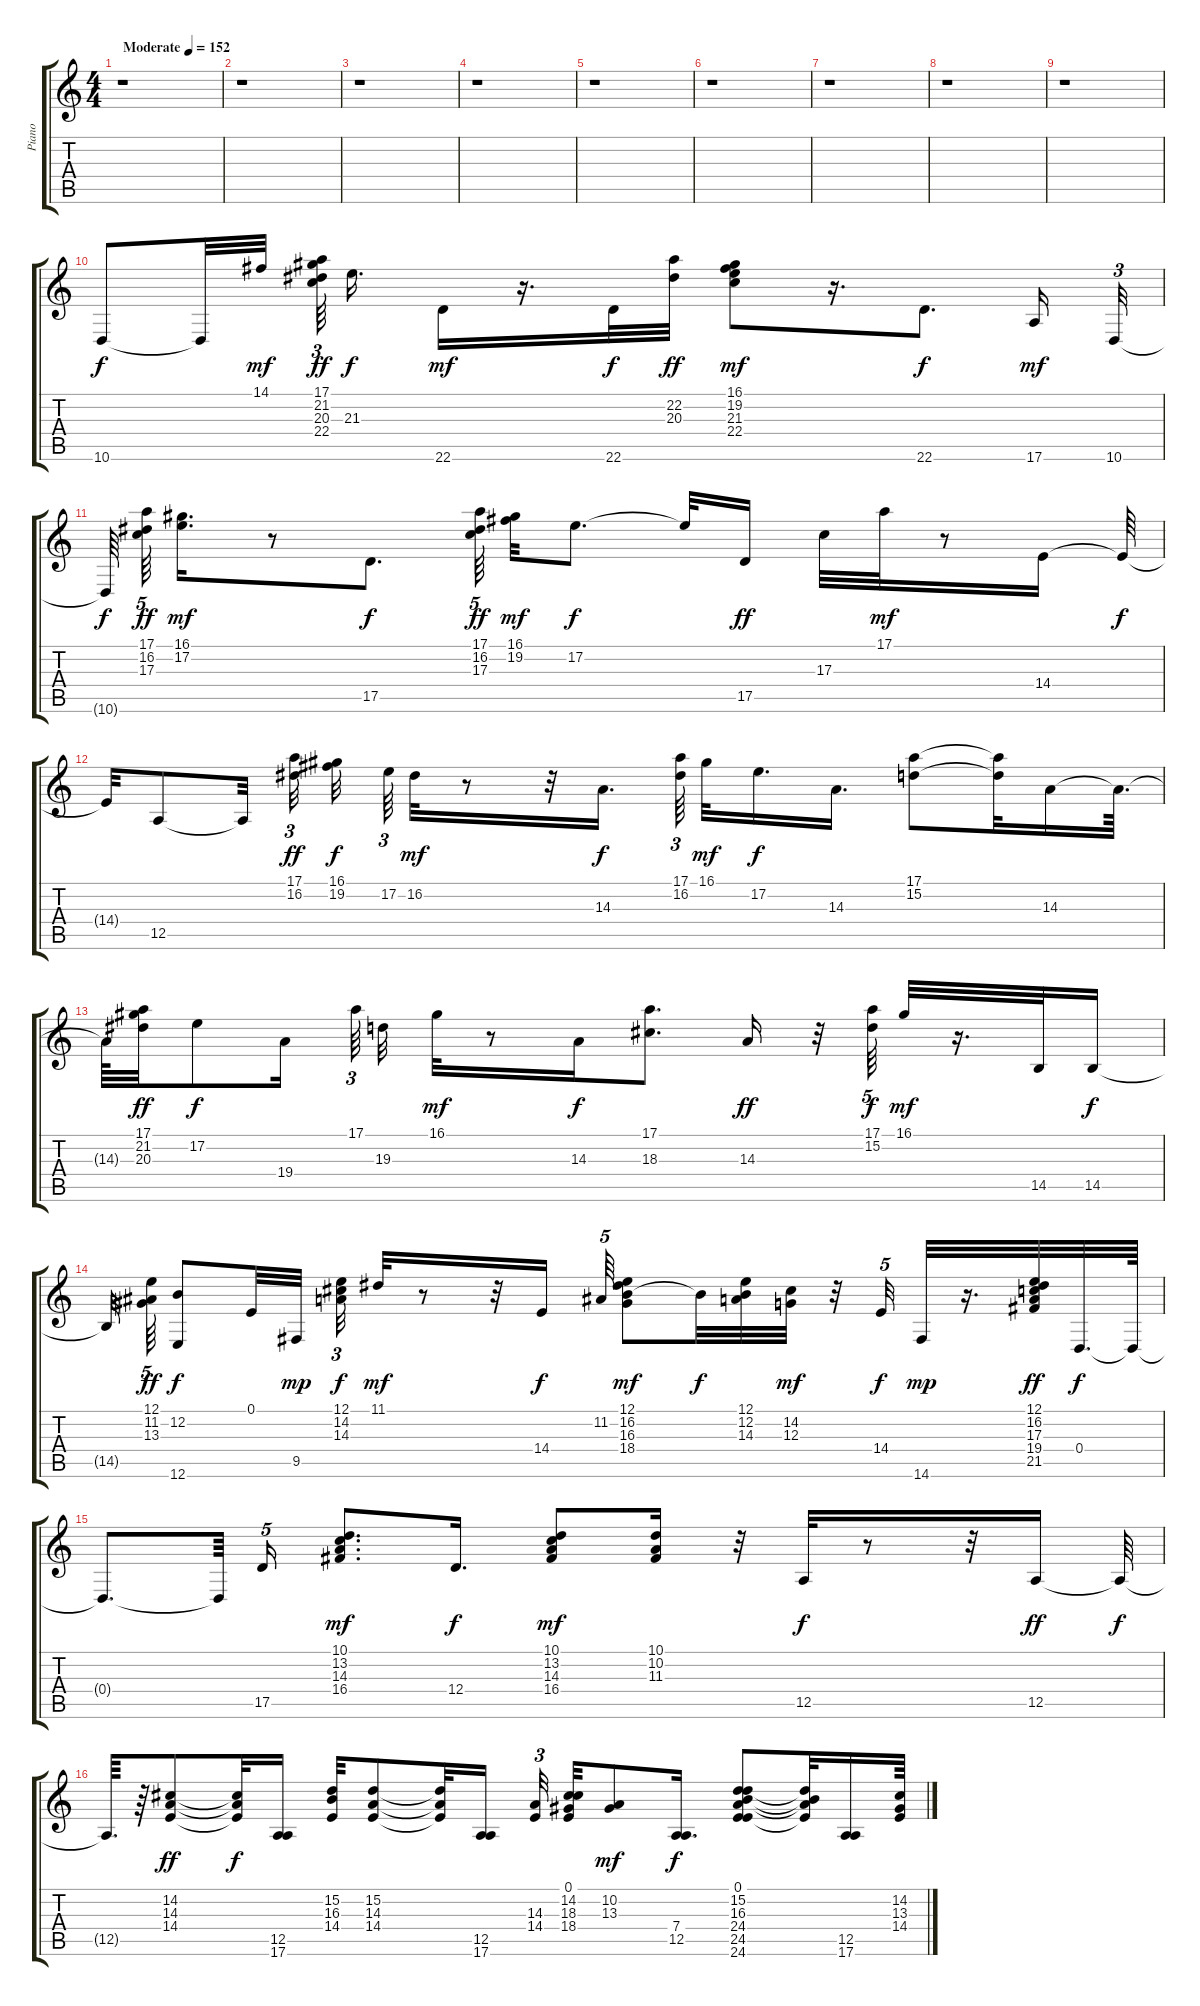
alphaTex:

\track ("Piano" "Piano") {instrument acousticgrandpiano}
\staff {score tabs}
\tuning (E4 B3 G3 D3 A2 E2) {hide}
\ts (4 4)
\tempo (152 "Moderate")
\clef g2
\ks c
r.1{dy f instrument acousticgrandpiano} |
r.1 |
r.1 |
r.1 |
r.1 |
r.1 |
r.1 |
r.1 |
r.1 |
10.6.8 10.6{t}.32 14.1.32{dy mf beam splitsecondary} (17.1 21.2 20.3 22.4).64{tu (3 2) dy ff} 21.3.16{d dy f} 22.6.16{dy mf} r.16{d} 22.6.32{dy f} (22.2 20.3).32{dy ff} (16.1 19.2 21.3 22.4).8{dy mf} r.16{d} 22.6.8{d dy f} 17.6.16{dy mf} 10.6.32{tu (3 2)} |
10.6{t}.64{dy f beam splitsecondary} (17.1 16.2 17.3).64{tu (5 4) dy ff} (16.1 17.2).16{d dy mf} r.8 17.5.8{d dy f} (17.1 16.2 17.3).64{tu (5 4) dy ff beam splitsecondary} (16.1 19.2).32{dy mf} 17.2.8{d dy f} 17.2{t}.32 17.5.16{dy ff} 17.3.32 17.1.32{dy mf} r.8 14.4.16 14.4{t}.64{dy f} |
14.4{t}.32 12.5.8 12.5{t}.32{beam splitsecondary} (17.1 16.2).32{tu (3 2) dy ff beam splitsecondary} (16.1 19.2).32{dy f} 17.2.64{tu (3 2)} 16.2.32{dy mf} r.8 r.32 14.3.16{d dy f} (17.1 16.2).64{tu (3 2) beam splitsecondary} 16.1.32{dy mf} 17.2.16{d dy f} 14.3.16{d} (17.1 15.2).8 (17.1{t} 15.2{t}).32 14.3.16 14.3{t}.64{d} |
14.3{t}.64 (17.1 21.2 20.3).32{dy ff} 17.2.8{dy f} 19.4.16{beam splitsecondary} 17.1.64{tu (3 2)} 19.3.32 16.1.32{dy mf} r.8 14.3.16{dy f} (17.1 18.3).8{d} 14.3.16{dy ff} r.32 (17.1 15.2).64{tu (5 4) dy f} 16.1.32{dy mf} r.16{d} 14.5.32 14.5.16{dy f} |
14.5{t}.32{beam splitsecondary} (12.1 11.2 13.3).64{tu (5 4) dy ff} (12.2 12.6).8{dy f} 0.1.32 9.5.32{dy mp beam splitsecondary} (12.1 14.2 14.3).32{tu (3 2) dy f} 11.1.32{dy mf} r.8 r.32 14.4.16{dy f} 11.2.64{tu (5 4)} (12.1 16.2 16.3 18.4).8{dy mf} 16.3{t}.32{dy f} (12.1 12.2 14.3).32 (14.2 12.3).32{dy mf} r.32 14.4.32{tu (5 4) dy f} 14.6.32{dy mp} r.16{d} (12.1 16.2 17.3 19.4 21.5).32{dy ff} 0.4.32{d dy f} 0.4{t}.64 |
0.4{t}.8{d} 0.4{t}.64{beam splitsecondary} 17.5.16{tu (5 4)} (10.1 13.2 14.3 16.4).8{d dy mf} 12.4.16{d dy f} (10.1 13.2 14.3 16.4).8{dy mf} (10.1 10.2 11.3).16 r.32 12.5.32{dy f} r.8 r.32 12.5.16{dy ff} 12.5{t}.64{dy f} |
12.5{t}.64{d} r.64 (14.2 14.3 14.4).8{dy ff} (14.2{t} 14.3{t} 14.4{t}).32{dy f} (12.5 17.6).16 (15.2 16.3 14.4).32 (15.2 14.3 14.4).8 (15.2{t} 14.3{t} 14.4{t}).32 (12.5 17.6).16 (14.3 14.4).32{tu (3 2) beam splitsecondary} (0.1 14.2 18.3 18.4).32 (10.2 13.3).8{dy mf} (7.4 12.5).16{d dy f} (0.1 15.2 16.3 24.4 24.5 24.6).8 (16.3{t} 24.4{t} 24.5{t} 24.6{t}).32 (12.5 17.6).16 (14.2 13.3 14.4).64
